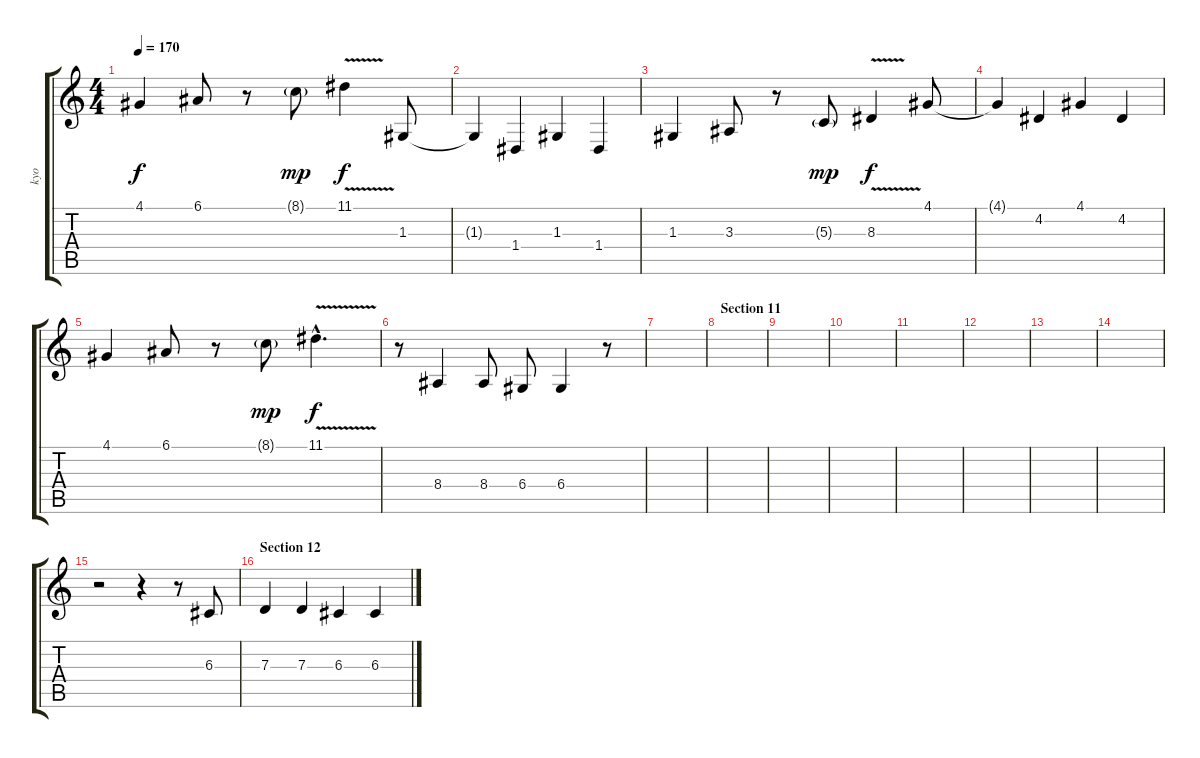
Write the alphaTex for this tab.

\track ("kyo" "kyo") {instrument voiceoohs}
\staff {score tabs}
\tuning (E4 B3 G3 D3 A2 E2) {hide}
\ts (4 4)
\tempo 170
\clef g2
\ks c
4.1.4{dy f} 6.1.8 r.8 8.1{g}.8{dy mp} 11.1{v}.4{dy f} 1.3.8 |
1.3{t}.4 1.4.4 1.3.4 1.4.4 |
1.3.4 3.3.8 r.8 5.3{g}.8{dy mp} 8.3{v}.4{dy f} 4.1.8 |
4.1{t}.4 4.2.4 4.1.4 4.2.4 |
4.1.4 6.1.8 r.8 8.1{g}.8{dy mp} 11.1{v hac}.4{d dy f} |
r.8 8.4.4 8.4.8 6.4.8 6.4.4 r.8 |
|
\section ("" "Section 11")
|
|
|
|
|
|
|
r.2 r.4 r.8 6.3.8 |
\section ("" "Section 12")
7.3.4 7.3.4 6.3.4 6.3.4
